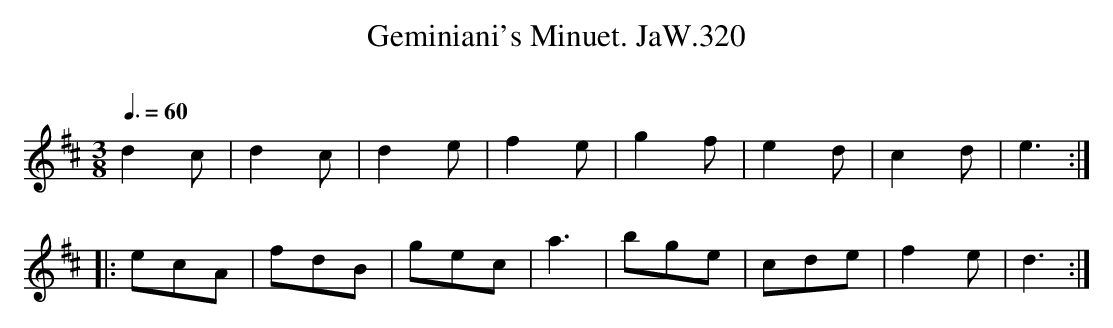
X:1
T:Geminiani's Minuet. JaW.320
M:3/8
L:1/8
Q:3/8=60
O:
K:D
d2c|d2c|d2e|f2e|g2f|e2d|c2d|e3:|
|:ecA|fdB|gec|a3|bge|cde|f2e|d3:|
